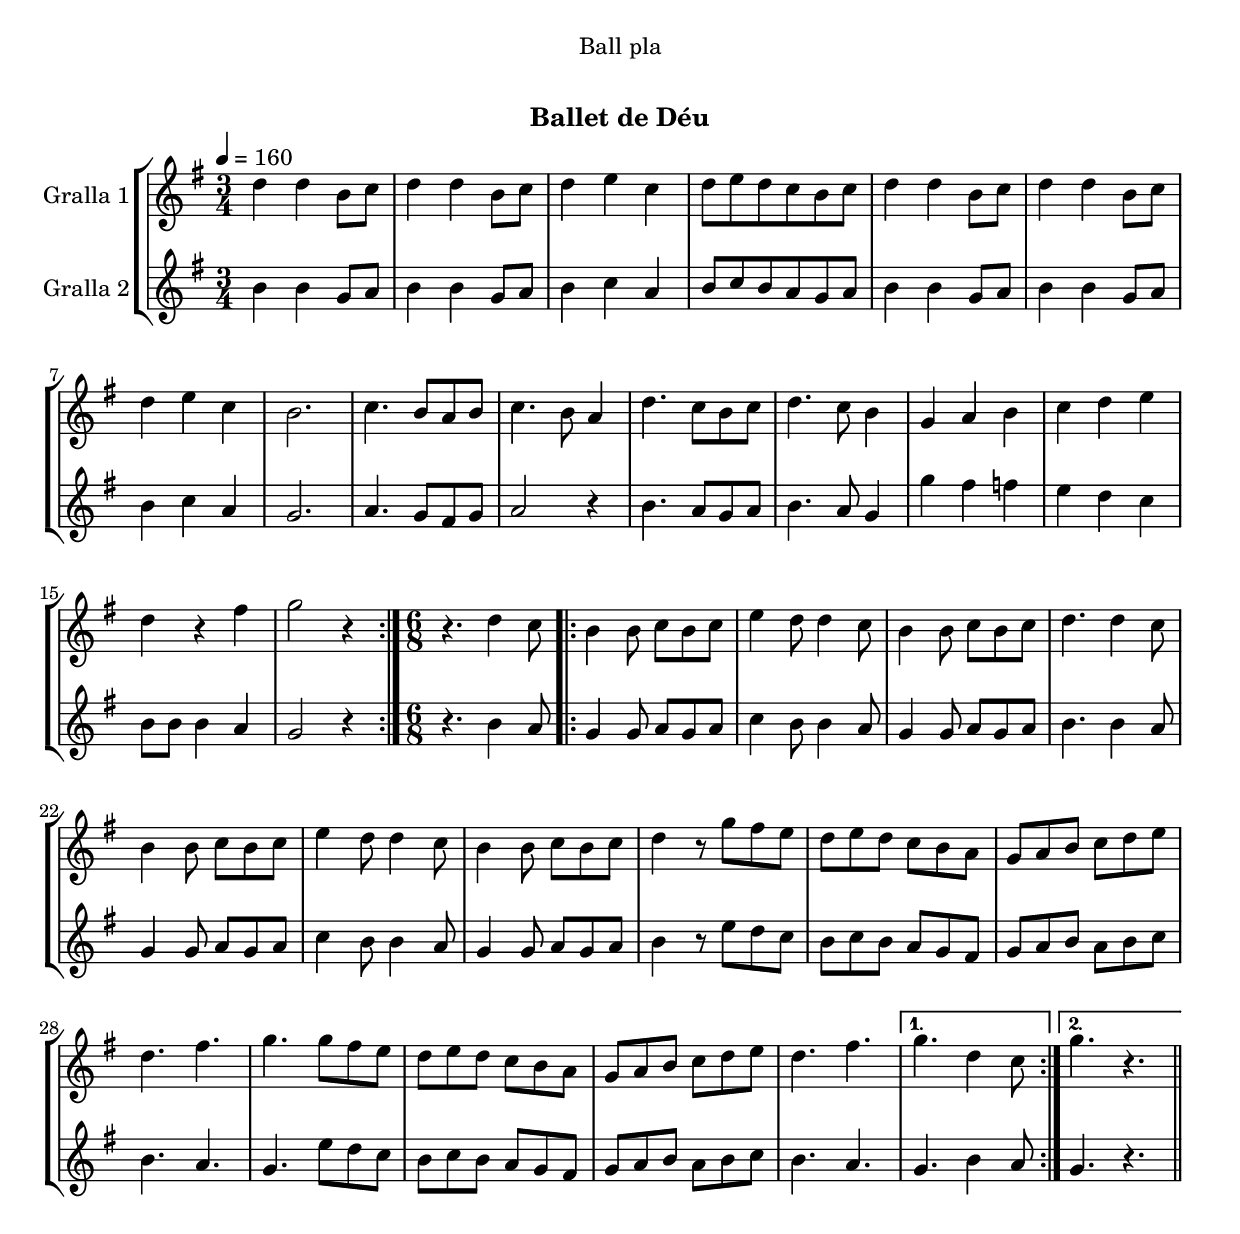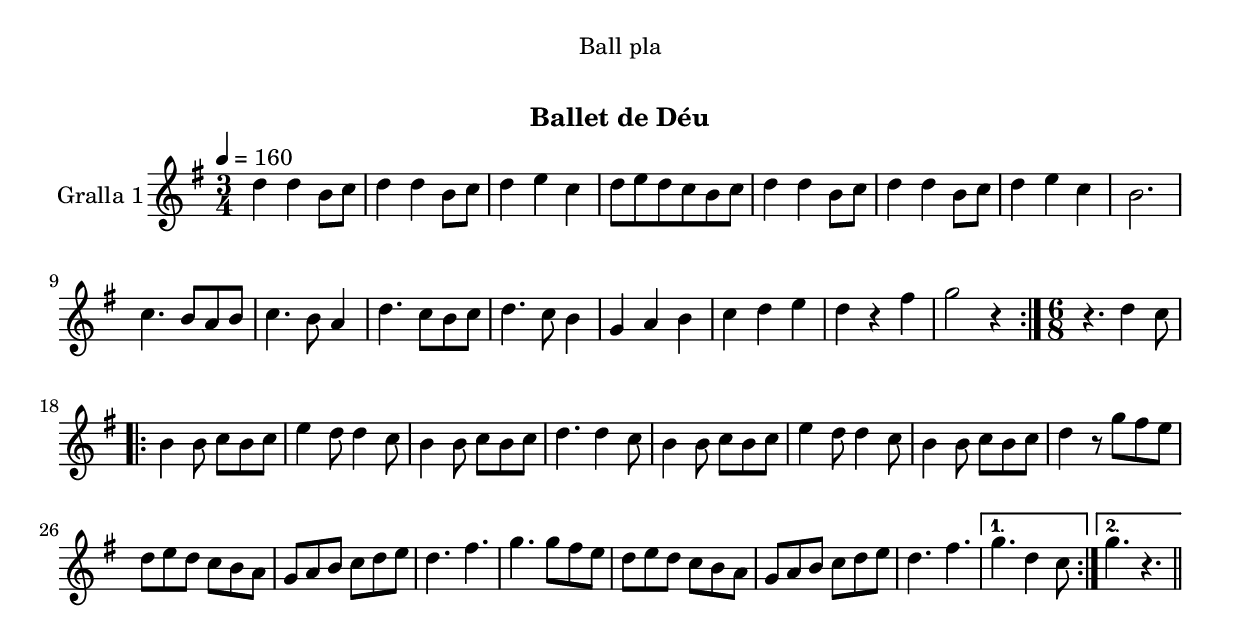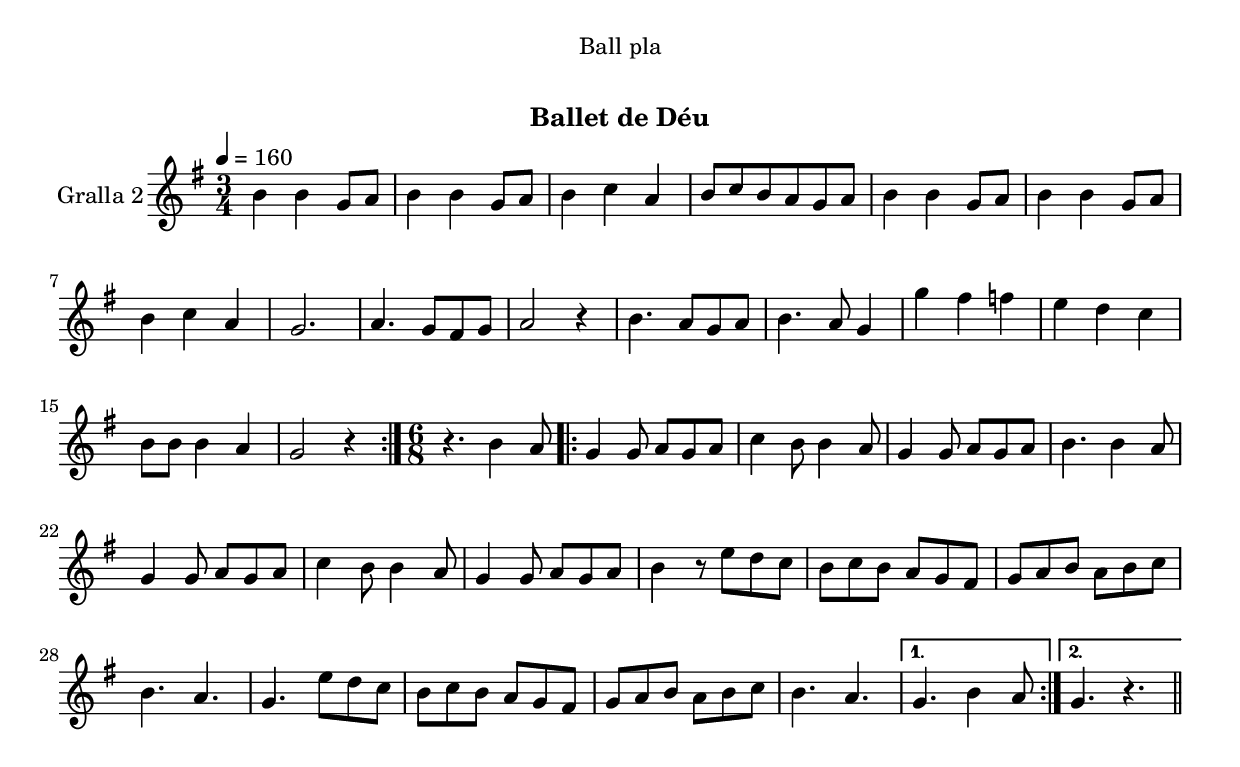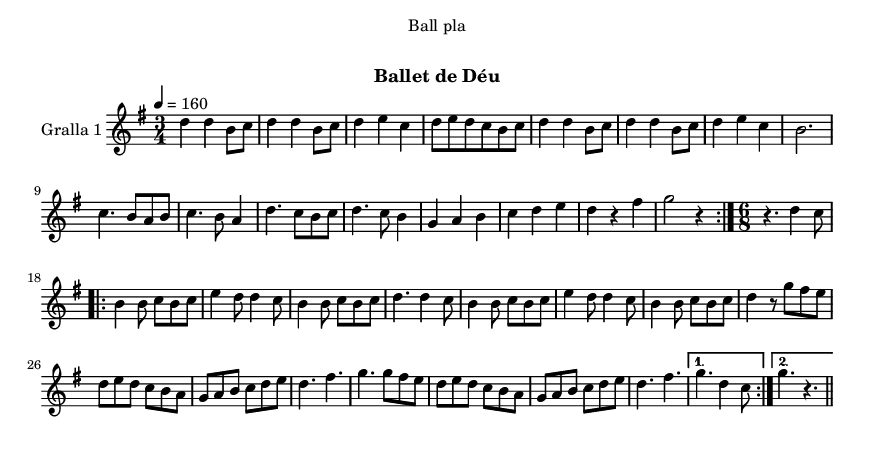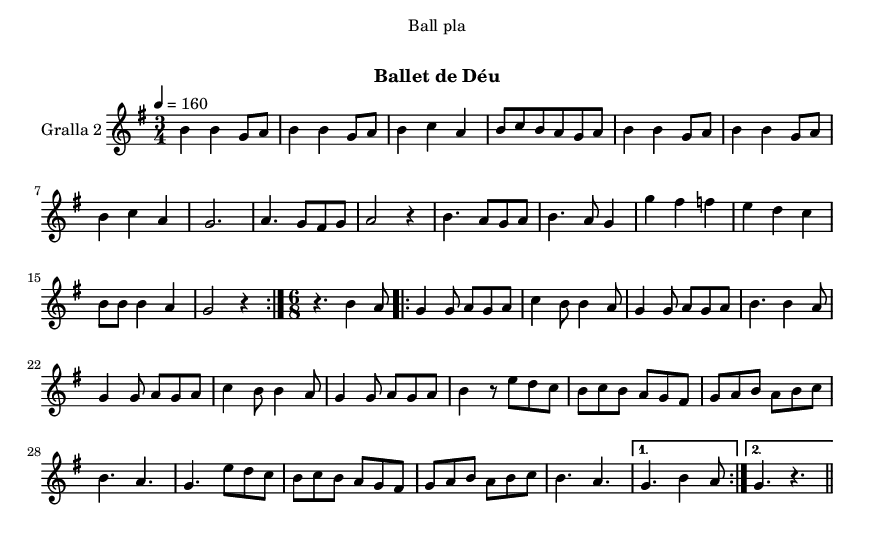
\version "2.16.0"

\header {
  dedication="Ball pla"
  title="  "
  subtitle="Ballet de Déu"
  subsubtitle=""
  poet=""
  meter=""
  piece=""
  composer=""
  arranger=""
  opus=""
  instrument=""
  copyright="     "
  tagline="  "
}

liniaroAa =
\relative d''
{
  \tempo 4=160
  \clef treble
  \key g \major
  \time 3/4
  \repeat volta 2 { d4 d b8 c  |
  d4 d b8 c  |
  d4 e c  |
  d8 e d c b c  |
  %05
  d4 d b8 c  |
  d4 d b8 c  |
  d4 e c  |
  b2.  |
  c4. b8 a b  |
  %10
  c4. b8 a4  |
  d4. c8 b c  |
  d4. c8 b4  |
  g4 a b  |
  c4 d e  |
  %15
  d4 r fis  |
  g2 r4  | }
  \time 6/8   r4. d4 c8  |
  \repeat volta 2 { b4 b8 c b c  |
  e4 d8 d4 c8  |
  %20
  b4 b8 c b c  |
  d4. d4 c8  |
  b4 b8 c b c  |
  e4 d8 d4 c8  |
  b4 b8 c b c  |
  %25
  d4 r8 g fis e  |
  d8 e d c b a  |
  g8 a b c d e  |
  d4. fis  |
  g4. g8 fis e  |
  %30
  d8 e d c b a  |
  g8 a b c d e  |
  d4. fis }
  \alternative { { g4. d4 c8 }
  { g'4. r } } \bar "||"
}

liniaroAb =
\relative b'
{
  \tempo 4=160
  \clef treble
  \key g \major
  \time 3/4
  \repeat volta 2 { b4 b g8 a  |
  b4 b g8 a  |
  b4 c a  |
  b8 c b a g a  |
  %05
  b4 b g8 a  |
  b4 b g8 a  |
  b4 c a  |
  g2.  |
  a4. g8 fis g  |
  %10
  a2 r4  |
  b4. a8 g a  |
  b4. a8 g4  |
  g'4 fis f  |
  e4 d c  |
  %15
  b8 b b4 a  |
  g2 r4  | }
  \time 6/8   r4. b4 a8  |
  \repeat volta 2 { g4 g8 a g a  |
  c4 b8 b4 a8  |
  %20
  g4 g8 a g a  |
  b4. b4 a8  |
  g4 g8 a g a  |
  c4 b8 b4 a8  |
  g4 g8 a g a  |
  %25
  b4 r8 e d c  |
  b8 c b a g fis  |
  g8 a b a b c  |
  b4. a  |
  g4. e'8 d c  |
  %30
  b8 c b a g fis  |
  g8 a b a b c  |
  b4. a }
  \alternative { { g4. b4 a8 }
  { g4. r } } \bar "||"
}

\book {

\paper {
  print-page-number = false
}

\bookpart {
  \score {
    \new StaffGroup {
      \override Score.RehearsalMark #'self-alignment-X = #LEFT
      <<
        \new Staff \with {instrumentName = #"Gralla 1" } \liniaroAa
        \new Staff \with {instrumentName = #"Gralla 2" } \liniaroAb
      >>
    }
    \layout {}
  }\score { \unfoldRepeats
    \new StaffGroup {
      \override Score.RehearsalMark #'self-alignment-X = #LEFT
      <<
        \new Staff \with {instrumentName = #"Gralla 1" } \liniaroAa
        \new Staff \with {instrumentName = #"Gralla 2" } \liniaroAb
      >>
    }
    \midi {}
  }
}

\bookpart {
  \header {}
  \score {
    \new StaffGroup {
      \override Score.RehearsalMark #'self-alignment-X = #LEFT
      <<
        \new Staff \with {instrumentName = #"Gralla 1" } \liniaroAa
      >>
    }
    \layout {}
  }\score { \unfoldRepeats
    \new StaffGroup {
      \override Score.RehearsalMark #'self-alignment-X = #LEFT
      <<
        \new Staff \with {instrumentName = #"Gralla 1" } \liniaroAa
      >>
    }
    \midi {}
  }
}

\bookpart {
  \header {}
  \score {
    \new StaffGroup {
      \override Score.RehearsalMark #'self-alignment-X = #LEFT
      <<
        \new Staff \with {instrumentName = #"Gralla 2" } \liniaroAb
      >>
    }
    \layout {}
  }\score { \unfoldRepeats
    \new StaffGroup {
      \override Score.RehearsalMark #'self-alignment-X = #LEFT
      <<
        \new Staff \with {instrumentName = #"Gralla 2" } \liniaroAb
      >>
    }
    \midi {}
  }
}

}

\book {

\paper {
  print-page-number = false
  #(set-paper-size "a6landscape")
  #(layout-set-staff-size 14)
}

\bookpart {
  \header {}
  \score {
    \new StaffGroup {
      \override Score.RehearsalMark #'self-alignment-X = #LEFT
      <<
        \new Staff \with {instrumentName = #"Gralla 1" } \liniaroAa
      >>
    }
    \layout {}
  }
}

\bookpart {
  \header {}
  \score {
    \new StaffGroup {
      \override Score.RehearsalMark #'self-alignment-X = #LEFT
      <<
        \new Staff \with {instrumentName = #"Gralla 2" } \liniaroAb
      >>
    }
    \layout {}
  }
}

}

